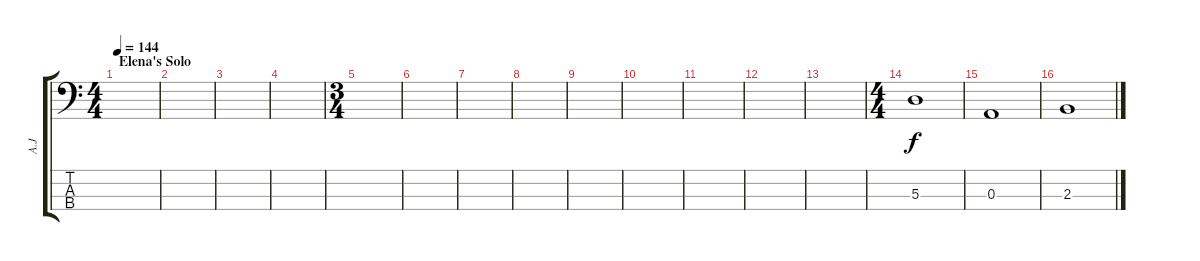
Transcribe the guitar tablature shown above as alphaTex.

\track ("A.J" "A.J") {instrument electricbassfinger}
\staff {score tabs}
\tuning (G2 D2 A1 E1) {hide}
\ts (4 4)
\section ("" "Elena's Solo")
\tempo 144
\clef f4
\ks c
|
|
|
|
\ts (3 4)
|
|
|
|
|
|
|
|
|
\ts (4 4)
5.3.1 |
0.3.1 |
2.3.1
